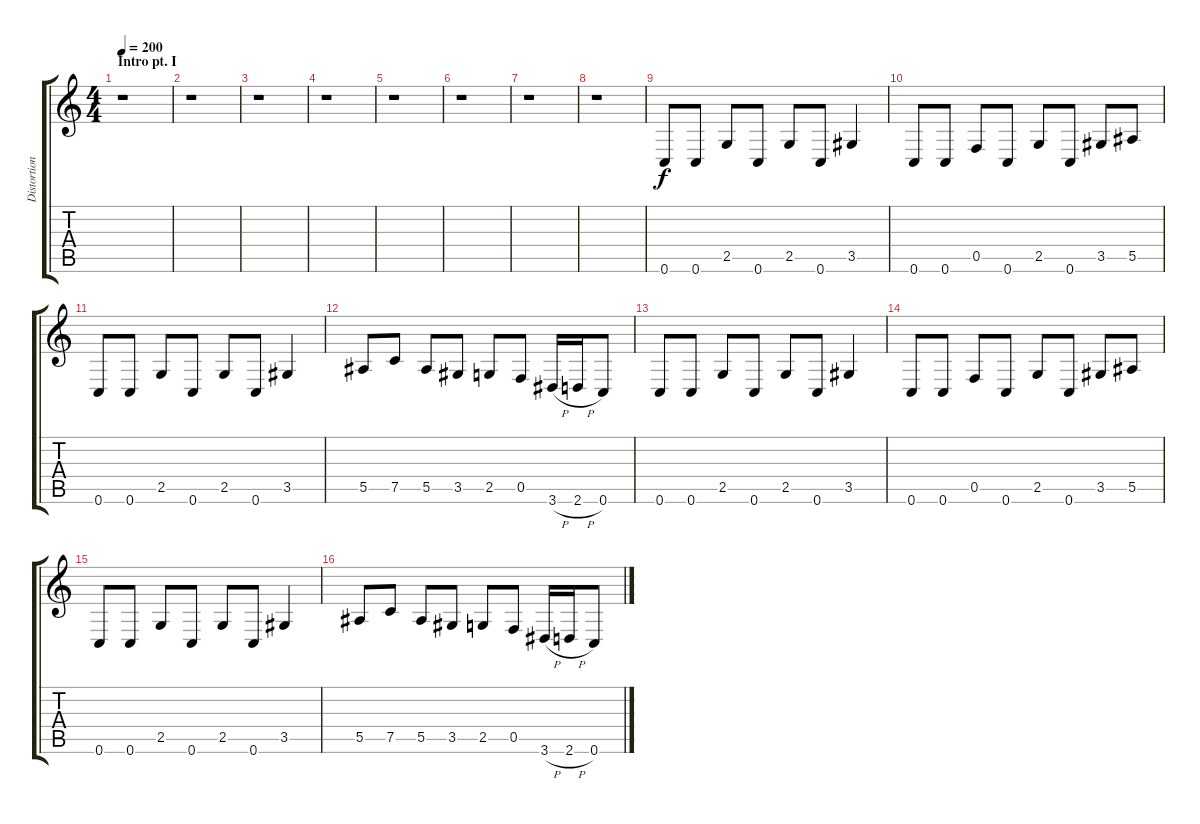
\track ("Distortion Rhytm" "Distortion") {instrument distortionguitar}
\staff {score tabs}
\tuning (C4 G3 Eb3 Bb2 F2 C2) {hide}
\ts (4 4)
\section ("" "Intro pt. I")
\tempo 200
\clef g2
\ks c
r.1{dy f instrument distortionguitar} |
r.1 |
r.1 |
r.1 |
r.1 |
r.1 |
r.1 |
r.1 |
0.6.8 0.6.8 2.5.8 0.6.8 2.5.8 0.6.8 3.5.4 |
0.6.8 0.6.8 0.5.8 0.6.8 2.5.8 0.6.8 3.5.8 5.5.8 |
0.6.8 0.6.8 2.5.8 0.6.8 2.5.8 0.6.8 3.5.4 |
5.5.8 7.5.8 5.5.8 3.5.8 2.5.8 0.5.8 3.6{h}.16 2.6{h}.16 0.6.8 |
0.6.8 0.6.8 2.5.8 0.6.8 2.5.8 0.6.8 3.5.4 |
0.6.8 0.6.8 0.5.8 0.6.8 2.5.8 0.6.8 3.5.8 5.5.8 |
0.6.8 0.6.8 2.5.8 0.6.8 2.5.8 0.6.8 3.5.4 |
5.5.8 7.5.8 5.5.8 3.5.8 2.5.8 0.5.8 3.6{h}.16 2.6{h}.16 0.6.8
